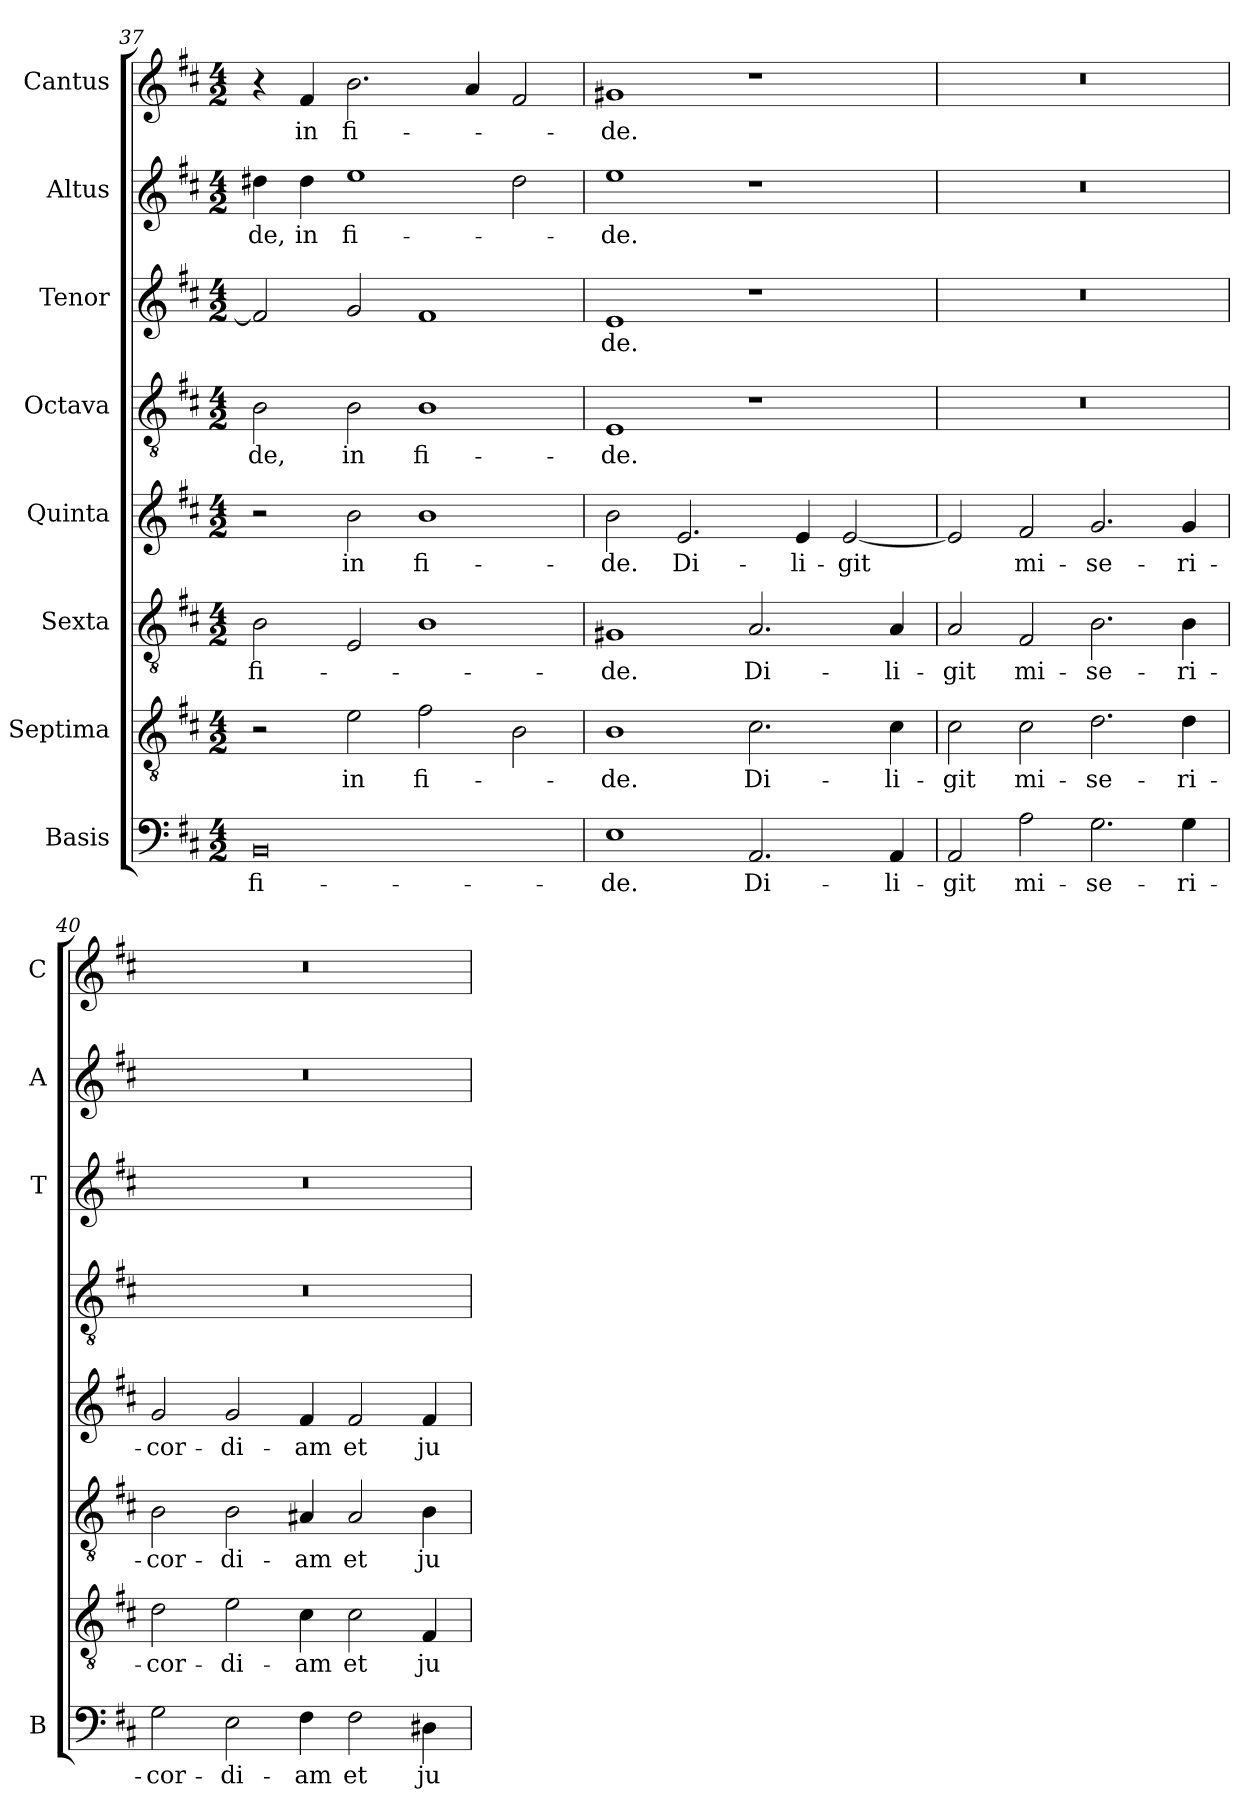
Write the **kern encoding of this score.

**kern	**text	**kern	**text	**kern	**text	**kern	**text	**kern	**text	**kern	**text	**kern	**text	**kern	**text
*part8	*part8	*part7	*part7	*part6	*part6	*part5	*part5	*part4	*part4	*part3	*part3	*part2	*part2	*part1	*part1
*staff8	*staff8	*staff7	*staff7	*staff6	*staff6	*staff5	*staff5	*staff4	*staff4	*staff3	*staff3	*staff2	*staff2	*staff1	*staff1
*I"Basis	*	*I"Septima	*	*I"Sexta	*	*I"Quinta	*	*I"Octava	*	*I"Tenor	*	*I"Altus	*	*I"Cantus	*
*I'B	*	*	*	*	*	*	*	*	*	*I'T	*	*I'A	*	*I'C	*
*clefF4	*	*clefGv2	*	*clefGv2	*	*clefG2	*	*clefGv2	*	*clefG2	*	*clefG2	*	*clefG2	*
*k[f#c#]	*	*k[f#c#]	*	*k[f#c#]	*	*k[f#c#]	*	*k[f#c#]	*	*k[f#c#]	*	*k[f#c#]	*	*k[f#c#]	*
*D:	*	*D:	*	*D:	*	*D:	*	*D:	*	*D:	*	*D:	*	*D:	*
*M4/2	*	*M4/2	*	*M4/2	*	*M4/2	*	*M4/2	*	*M4/2	*	*M4/2	*	*M4/2	*
=37	=37	=37	=37	=37	=37	=37	=37	=37	=37	=37	=37	=37	=37	=37	=37
!	!LO:LY:b	!	!	!	!LO:LY:b	!	!	!	!LO:LY:b	!	!	!	!LO:LY:b	!	!
0BB	fi-	2r	.	2B\	fi-	2r	.	2B\	-de,	2f#/]	.	4dd#X\	-de,	4r	.
!	!	!	!	!	!	!	!	!	!	!	!	!	!LO:LY:b	!	!LO:LY:b
.	.	.	.	.	.	.	.	.	.	.	.	4dd#\	in	4f#/	in
!	!	!	!LO:LY:b	!	!	!	!LO:LY:b	!	!LO:LY:b	!	!	!	!LO:LY:b	!	!LO:LY:b
.	.	2e\	in	2E/	.	2b\	in	2B\	in	2g/	.	1ee	fi-	2.b\	fi-
!	!	!	!LO:LY:b	!	!	!	!LO:LY:b	!	!LO:LY:b	!	!	!	!	!	!
.	.	2f#\	fi-	1B	.	1b	fi-	1B	fi-	1f#	.	.	.	.	.
.	.	.	.	.	.	.	.	.	.	.	.	.	.	4a/	.
.	.	2B\	.	.	.	.	.	.	.	.	.	2dd#\	.	2f#/	.
=38	=38	=38	=38	=38	=38	=38	=38	=38	=38	=38	=38	=38	=38	=38	=38
!	!LO:LY:b	!	!LO:LY:b	!	!LO:LY:b	!	!LO:LY:b	!	!LO:LY:b	!	!LO:LY:b	!	!LO:LY:b	!	!LO:LY:b
1E	-de.	1B	-de.	1G#X	-de.	2b\	-de.	1E	-de.	1e	-de.	1ee	-de.	1g#X	-de.
!	!	!	!	!	!	!	!LO:LY:b	!	!	!	!	!	!	!	!
.	.	.	.	.	.	2.e/	Di-	.	.	.	.	.	.	.	.
!	!LO:LY:b	!	!LO:LY:b	!	!LO:LY:b	!	!	!	!	!	!	!	!	!	!
2.AA/	Di-	2.c#\	Di-	2.A/	Di-	.	.	1r	.	1r	.	1r	.	1r	.
!	!	!	!	!	!	!	!LO:LY:b	!	!	!	!	!	!	!	!
.	.	.	.	.	.	4e/	-li-	.	.	.	.	.	.	.	.
!	!	!	!	!	!	!	!LO:LY:b	!	!	!	!	!	!	!	!
.	.	.	.	.	.	[2e/	-git	.	.	.	.	.	.	.	.
!	!LO:LY:b	!	!LO:LY:b	!	!LO:LY:b	!	!	!	!	!	!	!	!	!	!
4AA/	-li-	4c#\	-li-	4A/	-li-	.	.	.	.	.	.	.	.	.	.
!!LO:PB:g=z
=39	=39	=39	=39	=39	=39	=39	=39	=39	=39	=39	=39	=39	=39	=39	=39
!	!LO:LY:b	!	!LO:LY:b	!	!LO:LY:b	!	!	!	!	!	!	!	!	!	!
2AA/	-git	2c#\	-git	2A/	-git	2e/]	.	0r	.	0r	.	0r	.	0r	.
!	!LO:LY:b	!	!LO:LY:b	!	!LO:LY:b	!	!LO:LY:b	!	!	!	!	!	!	!	!
2A\	mi-	2c#\	mi-	2F#/	mi-	2f#/	mi-	.	.	.	.	.	.	.	.
!	!LO:LY:b	!	!LO:LY:b	!	!LO:LY:b	!	!LO:LY:b	!	!	!	!	!	!	!	!
2.G\	-se-	2.d\	-se-	2.B\	-se-	2.g/	-se-	.	.	.	.	.	.	.	.
!	!LO:LY:b	!	!LO:LY:b	!	!LO:LY:b	!	!LO:LY:b	!	!	!	!	!	!	!	!
4G\	-ri-	4d\	-ri-	4B\	-ri-	4g/	-ri-	.	.	.	.	.	.	.	.
=40	=40	=40	=40	=40	=40	=40	=40	=40	=40	=40	=40	=40	=40	=40	=40
!	!LO:LY:b	!	!LO:LY:b	!	!LO:LY:b	!	!LO:LY:b	!	!	!	!	!	!	!	!
2G\	-cor-	2d\	-cor-	2B\	-cor-	2g/	-cor-	0r	.	0r	.	0r	.	0r	.
!	!LO:LY:b	!	!LO:LY:b	!	!LO:LY:b	!	!LO:LY:b	!	!	!	!	!	!	!	!
2E\	-di-	2e\	-di-	2B\	-di-	2g/	-di-	.	.	.	.	.	.	.	.
!	!LO:LY:b	!	!LO:LY:b	!	!LO:LY:b	!	!LO:LY:b	!	!	!	!	!	!	!	!
4F#\	-am	4c#\	-am	4A#X/	-am	4f#/	-am	.	.	.	.	.	.	.	.
!	!LO:LY:b	!	!LO:LY:b	!	!LO:LY:b	!	!LO:LY:b	!	!	!	!	!	!	!	!
2F#\	et	2c#\	et	2A#/	et	2f#/	et	.	.	.	.	.	.	.	.
!	!LO:LY:b	!	!LO:LY:b	!	!LO:LY:b	!	!LO:LY:b	!	!	!	!	!	!	!	!
4D#X\	ju-	4F#/	ju-	4B\	ju-	4f#/	ju-	.	.	.	.	.	.	.	.
=	=	=	=	=	=	=	=	=	=	=	=	=	=	=	=
*-	*-	*-	*-	*-	*-	*-	*-	*-	*-	*-	*-	*-	*-	*-	*-
